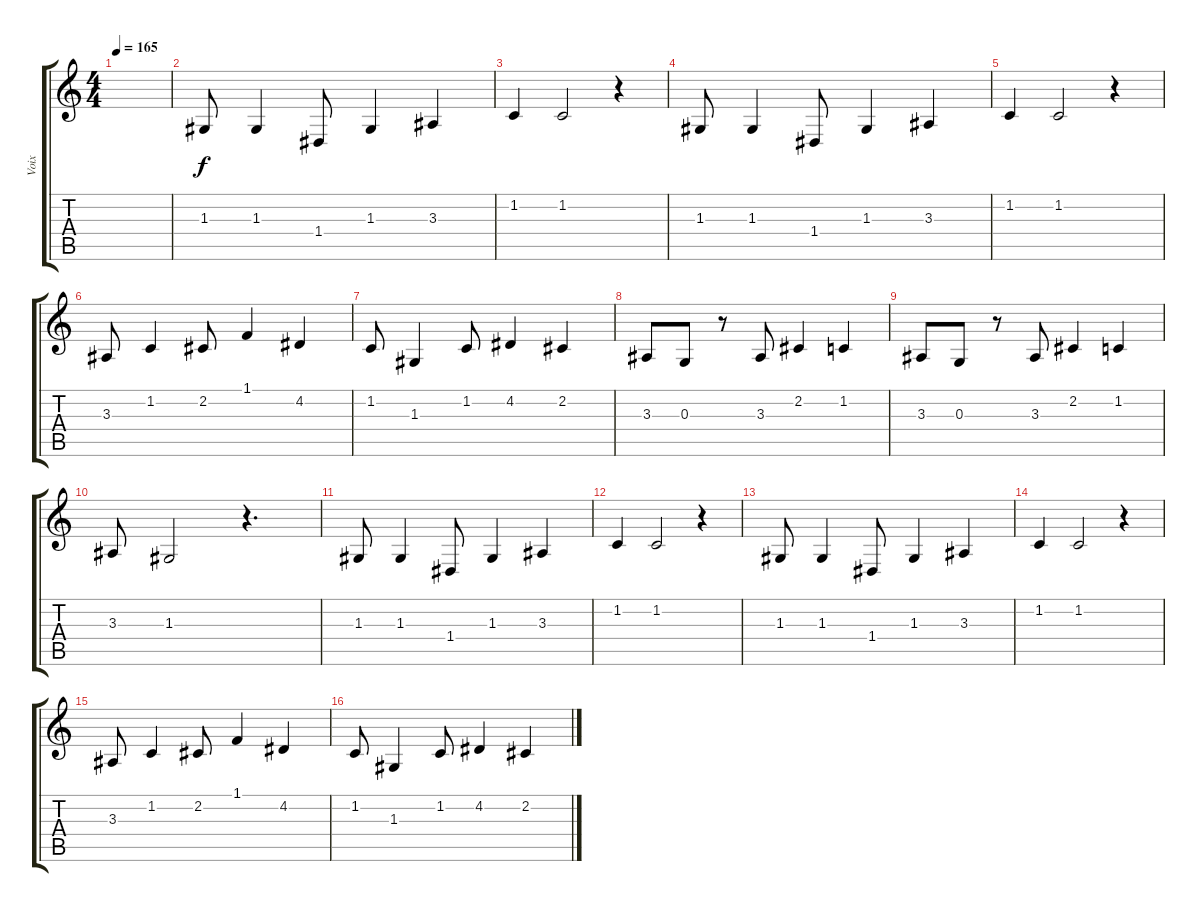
\track ("Voix" "Voix") {instrument clarinet}
\staff {score tabs}
\tuning (E4 B3 G3 D3 A2 E2) {hide}
\ts (4 4)
\tempo 165
\clef g2
\ks c
|
1.3.8 1.3.4 1.4.8 1.3.4 3.3.4 |
1.2.4 1.2.2 r.4 |
1.3.8 1.3.4 1.4.8 1.3.4 3.3.4 |
1.2.4 1.2.2 r.4 |
3.3.8 1.2.4 2.2.8 1.1.4 4.2.4 |
1.2.8 1.3.4 1.2.8 4.2.4 2.2.4 |
3.3.8 0.3.8 r.8 3.3.8 2.2.4 1.2.4 |
3.3.8 0.3.8 r.8 3.3.8 2.2.4 1.2.4 |
3.3.8 1.3.2 r.4{d} |
1.3.8 1.3.4 1.4.8 1.3.4 3.3.4 |
1.2.4 1.2.2 r.4 |
1.3.8 1.3.4 1.4.8 1.3.4 3.3.4 |
1.2.4 1.2.2 r.4 |
3.3.8 1.2.4 2.2.8 1.1.4 4.2.4 |
1.2.8 1.3.4 1.2.8 4.2.4 2.2.4
